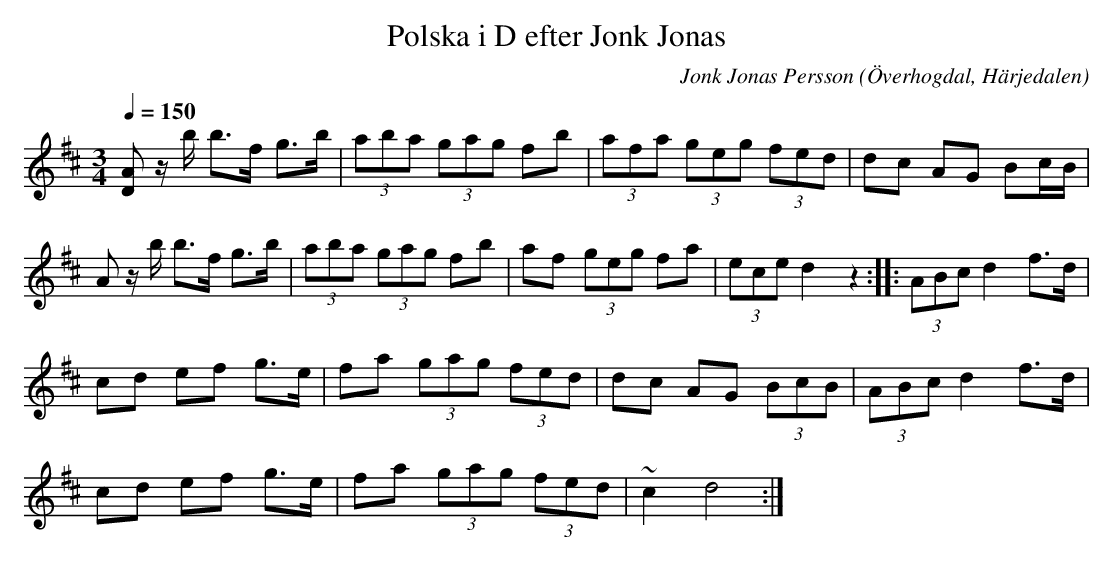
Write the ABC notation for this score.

X:1
T:Polska i D efter Jonk Jonas
O:Överhogdal, Härjedalen
Q:1/4=150
M:3/4
C:Jonk Jonas Persson
K:D
[AD] z/2 b/2 b>f g>b | (3aba (3gag fb | (3afa (3geg (3fed | dc AG Bc/2B/2 |
A z/2 b/2 b>f g>b | (3aba (3gag fb | af (3geg fa | (3ece d2 z2 :: (3ABc d2 f>d|
cd ef g>e | fa (3gag (3fed | dc AG (3BcB | (3ABc d2 f>d |
cd ef g>e | fa (3gag (3fed | ~c2 d4:|
